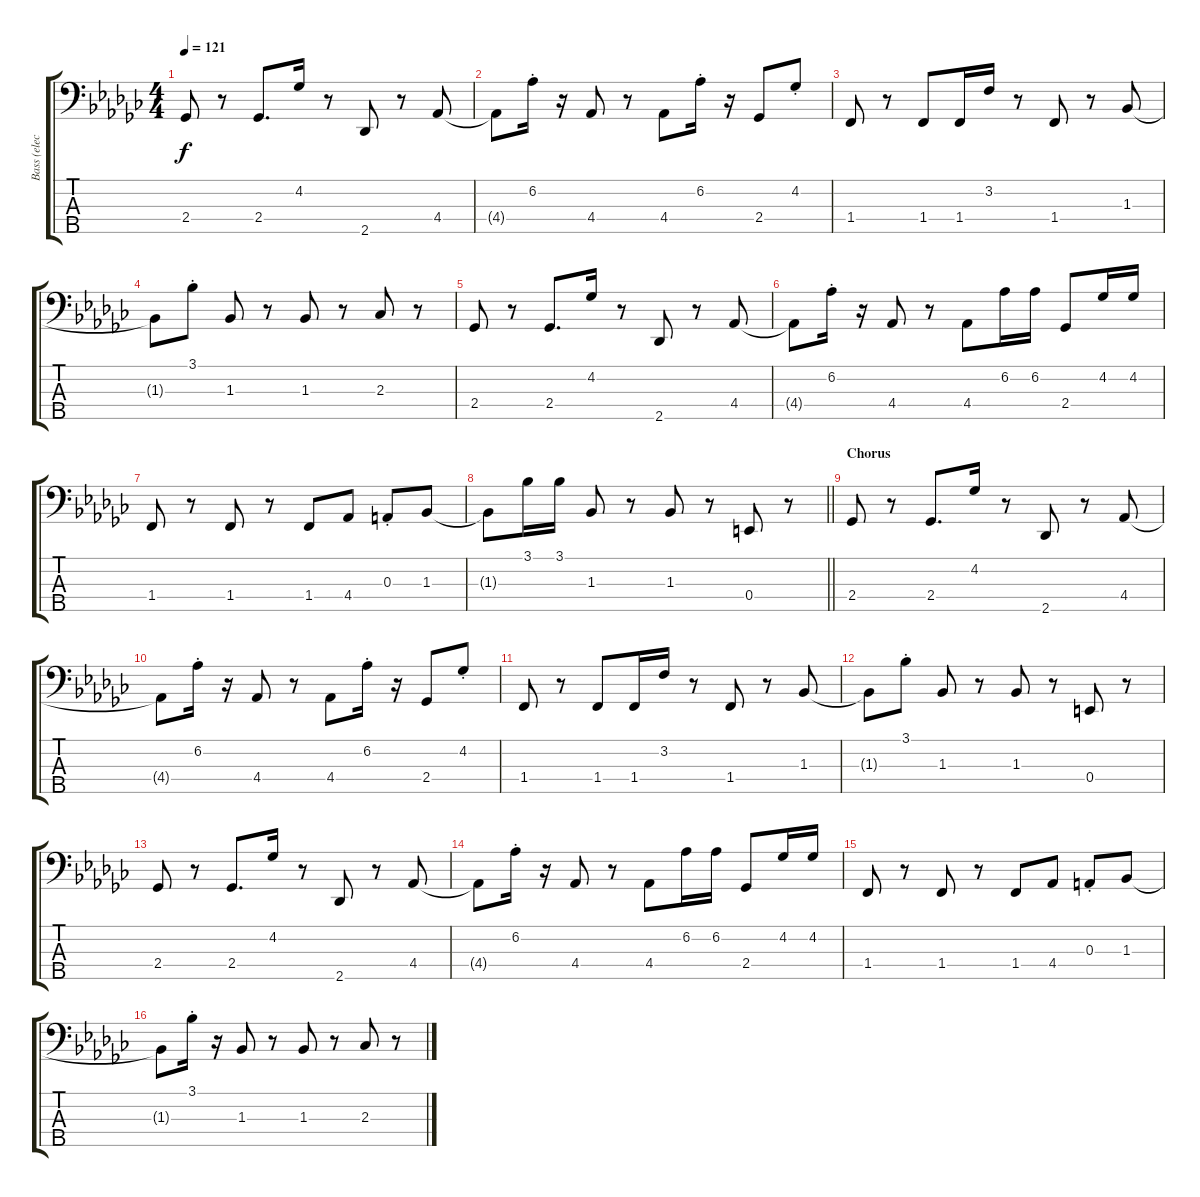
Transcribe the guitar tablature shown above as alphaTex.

\track ("Bass (elec.)" "Bass (elec") {instrument electricbasspick}
\staff {score tabs}
\tuning (G2 D2 A1 E1 B0) {hide}
\ts (4 4)
\tempo 121
\clef f4
\ks ebminor
2.4.8{dy f} r.8 2.4.8{d} 4.2.16 r.8 2.5.8 r.8 4.4.8 |
4.4{t}.8 6.2{st}.16 r.16 4.4.8 r.8 4.4.8 6.2{st}.16 r.16 2.4.8 4.2{st}.8 |
1.4.8 r.8 1.4.8 1.4.16 3.2.16 r.8 1.4.8 r.8 1.3.8 |
1.3{t}.8 3.1{st}.8 1.3.8 r.8 1.3.8 r.8 2.3.8 r.8 |
2.4.8 r.8 2.4.8{d} 4.2.16 r.8 2.5.8 r.8 4.4.8 |
4.4{t}.8 6.2{st}.16 r.16 4.4.8 r.8 4.4.8 6.2.16 6.2.16 2.4.8 4.2.16 4.2.16 |
1.4.8 r.8 1.4.8 r.8 1.4.8 4.4.8 0.3{st}.8 1.3.8 |
\barLineRight lightlight
1.3{t}.8 3.1.16 3.1.16 1.3.8 r.8 1.3.8 r.8 0.4.8 r.8 |
\section ("" "Chorus")
2.4.8 r.8 2.4.8{d} 4.2.16 r.8 2.5.8 r.8 4.4.8 |
4.4{t}.8 6.2{st}.16 r.16 4.4.8 r.8 4.4.8 6.2{st}.16 r.16 2.4.8 4.2{st}.8 |
1.4.8 r.8 1.4.8 1.4.16 3.2.16 r.8 1.4.8 r.8 1.3.8 |
1.3{t}.8 3.1{st}.8 1.3.8 r.8 1.3.8 r.8 0.4.8 r.8 |
2.4.8 r.8 2.4.8{d} 4.2.16 r.8 2.5.8 r.8 4.4.8 |
4.4{t}.8 6.2{st}.16 r.16 4.4.8 r.8 4.4.8 6.2.16 6.2.16 2.4.8 4.2.16 4.2.16 |
1.4.8 r.8 1.4.8 r.8 1.4.8 4.4.8 0.3{st}.8 1.3.8 |
1.3{t}.8 3.1{st}.16 r.16 1.3.8 r.8 1.3.8 r.8 2.3.8 r.8
